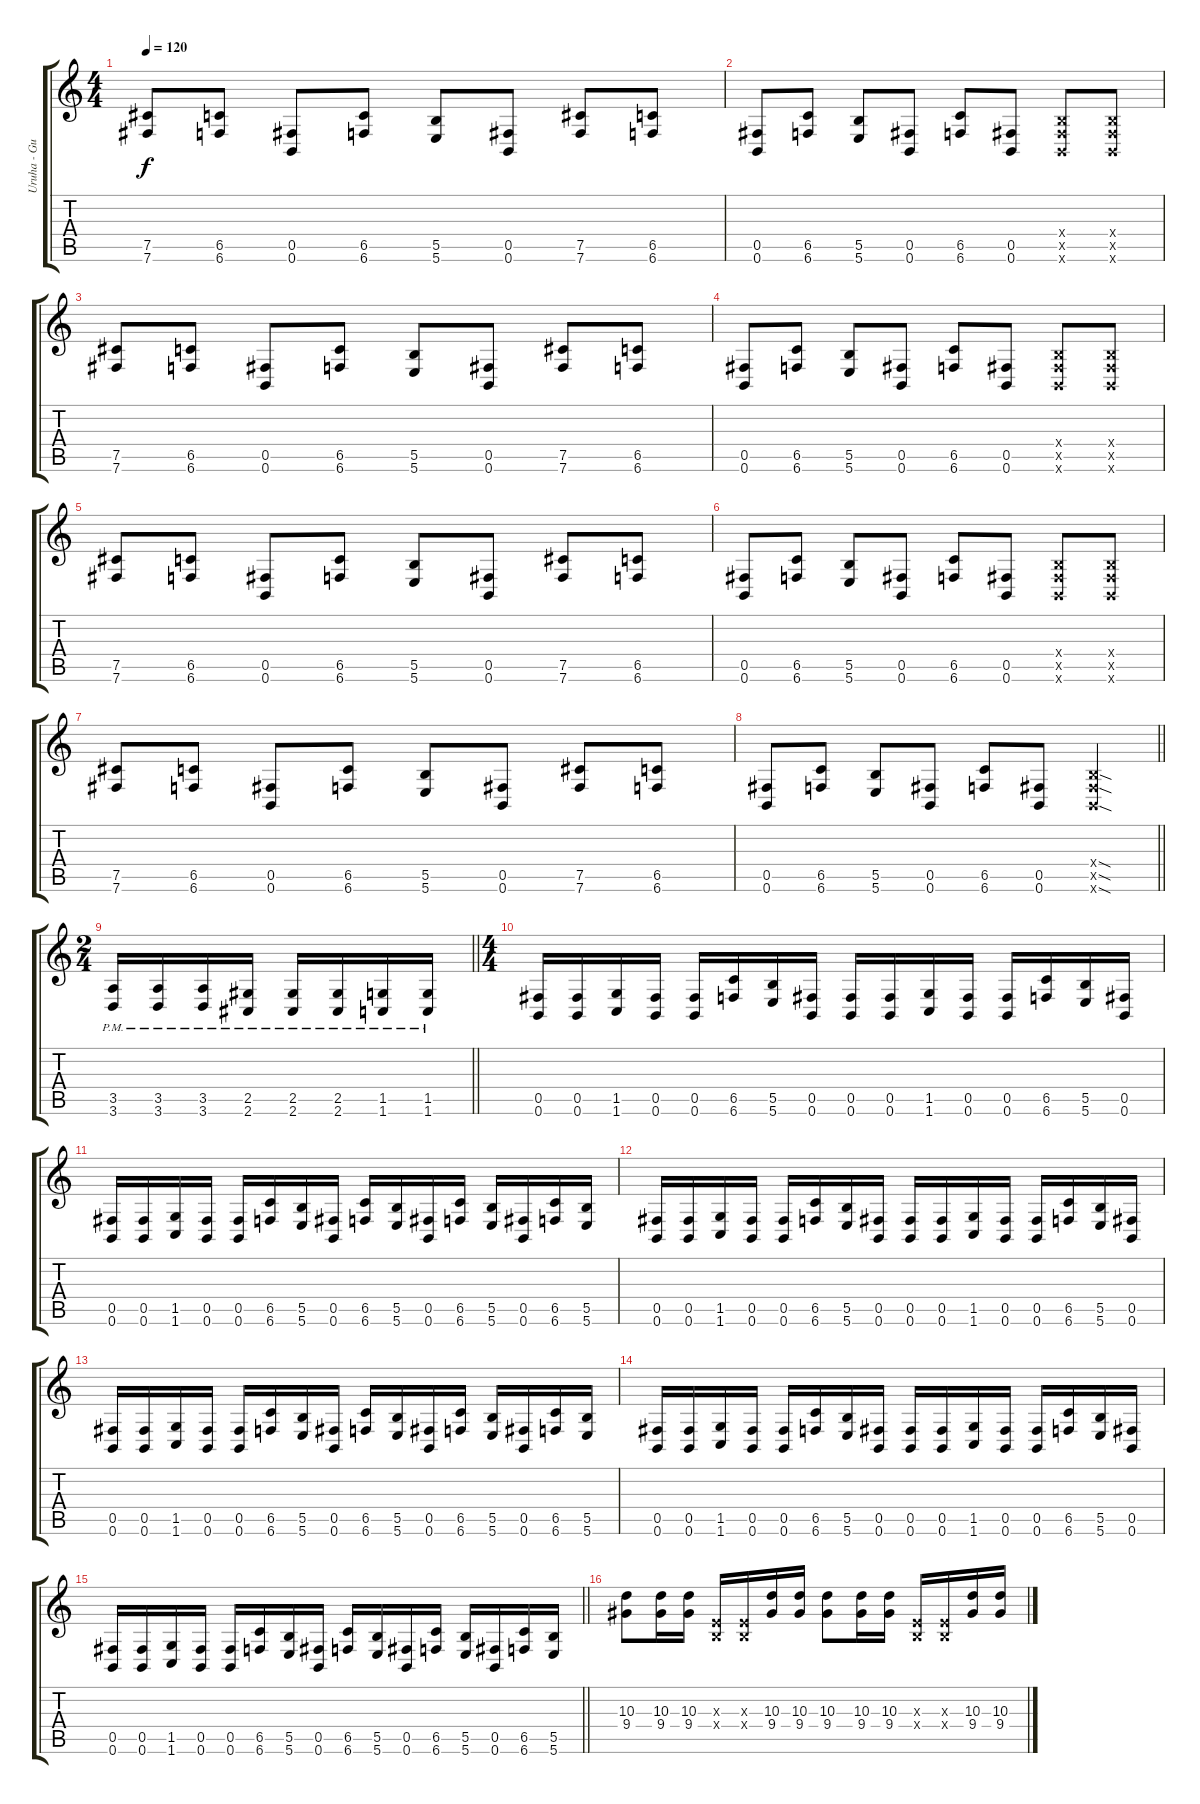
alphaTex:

\track ("Uruha - Guitar" "Uruha - Gu") {instrument overdrivenguitar}
\staff {score tabs}
\tuning (Db4 Ab3 E3 B2 Gb2 B1) {hide}
\ts (4 4)
\tempo 120
\clef g2
\ks c
(7.5 7.6).8{dy f} (6.5 6.6).8 (0.5 0.6).8 (6.5 6.6).8 (5.5 5.6).8 (0.5 0.6).8 (7.5 7.6).8 (6.5 6.6).8 |
(0.5 0.6).8 (6.5 6.6).8 (5.5 5.6).8 (0.5 0.6).8 (6.5 6.6).8 (0.5 0.6).8 (0.4{x} 0.5{x} 0.6{x}).8 (0.4{x} 0.5{x} 0.6{x}).8 |
(7.5 7.6).8 (6.5 6.6).8 (0.5 0.6).8 (6.5 6.6).8 (5.5 5.6).8 (0.5 0.6).8 (7.5 7.6).8 (6.5 6.6).8 |
(0.5 0.6).8 (6.5 6.6).8 (5.5 5.6).8 (0.5 0.6).8 (6.5 6.6).8 (0.5 0.6).8 (0.4{x} 0.5{x} 0.6{x}).8 (0.4{x} 0.5{x} 0.6{x}).8 |
(7.5 7.6).8 (6.5 6.6).8 (0.5 0.6).8 (6.5 6.6).8 (5.5 5.6).8 (0.5 0.6).8 (7.5 7.6).8 (6.5 6.6).8 |
(0.5 0.6).8 (6.5 6.6).8 (5.5 5.6).8 (0.5 0.6).8 (6.5 6.6).8 (0.5 0.6).8 (0.4{x} 0.5{x} 0.6{x}).8 (0.4{x} 0.5{x} 0.6{x}).8 |
(7.5 7.6).8 (6.5 6.6).8 (0.5 0.6).8 (6.5 6.6).8 (5.5 5.6).8 (0.5 0.6).8 (7.5 7.6).8 (6.5 6.6).8 |
\barLineRight lightlight
(0.5 0.6).8 (6.5 6.6).8 (5.5 5.6).8 (0.5 0.6).8 (6.5 6.6).8 (0.5 0.6).8 (0.4{sod x} 0.5{sod x} 0.6{sod x}).4 |
\ts (2 4)
\barLineRight lightlight
(3.5{pm} 3.6{pm}).16 (3.5{pm} 3.6{pm}).16 (3.5{pm} 3.6{pm}).16 (2.5{pm} 2.6{pm}).16 (2.5{pm} 2.6{pm}).16 (2.5{pm} 2.6{pm}).16 (1.5{pm} 1.6{pm}).16 (1.5{pm} 1.6{pm}).16 |
\ts (4 4)
(0.5 0.6).16 (0.5 0.6).16 (1.5 1.6).16 (0.5 0.6).16 (0.5 0.6).16 (6.5 6.6).16 (5.5 5.6).16 (0.5 0.6).16 (0.5 0.6).16 (0.5 0.6).16 (1.5 1.6).16 (0.5 0.6).16 (0.5 0.6).16 (6.5 6.6).16 (5.5 5.6).16 (0.5 0.6).16 |
(0.5 0.6).16 (0.5 0.6).16 (1.5 1.6).16 (0.5 0.6).16 (0.5 0.6).16 (6.5 6.6).16 (5.5 5.6).16 (0.5 0.6).16 (6.5 6.6).16 (5.5 5.6).16 (0.5 0.6).16 (6.5 6.6).16 (5.5 5.6).16 (0.5 0.6).16 (6.5 6.6).16 (5.5 5.6).16 |
(0.5 0.6).16 (0.5 0.6).16 (1.5 1.6).16 (0.5 0.6).16 (0.5 0.6).16 (6.5 6.6).16 (5.5 5.6).16 (0.5 0.6).16 (0.5 0.6).16 (0.5 0.6).16 (1.5 1.6).16 (0.5 0.6).16 (0.5 0.6).16 (6.5 6.6).16 (5.5 5.6).16 (0.5 0.6).16 |
(0.5 0.6).16 (0.5 0.6).16 (1.5 1.6).16 (0.5 0.6).16 (0.5 0.6).16 (6.5 6.6).16 (5.5 5.6).16 (0.5 0.6).16 (6.5 6.6).16 (5.5 5.6).16 (0.5 0.6).16 (6.5 6.6).16 (5.5 5.6).16 (0.5 0.6).16 (6.5 6.6).16 (5.5 5.6).16 |
(0.5 0.6).16 (0.5 0.6).16 (1.5 1.6).16 (0.5 0.6).16 (0.5 0.6).16 (6.5 6.6).16 (5.5 5.6).16 (0.5 0.6).16 (0.5 0.6).16 (0.5 0.6).16 (1.5 1.6).16 (0.5 0.6).16 (0.5 0.6).16 (6.5 6.6).16 (5.5 5.6).16 (0.5 0.6).16 |
\barLineRight lightlight
(0.5 0.6).16 (0.5 0.6).16 (1.5 1.6).16 (0.5 0.6).16 (0.5 0.6).16 (6.5 6.6).16 (5.5 5.6).16 (0.5 0.6).16 (6.5 6.6).16 (5.5 5.6).16 (0.5 0.6).16 (6.5 6.6).16 (5.5 5.6).16 (0.5 0.6).16 (6.5 6.6).16 (5.5 5.6).16 |
(10.3 9.4).8 (10.3 9.4).16 (10.3 9.4).16 (0.3{x} 0.4{x}).16 (0.3{x} 0.4{x}).16 (10.3 9.4).16 (10.3 9.4).16 (10.3 9.4).8 (10.3 9.4).16 (10.3 9.4).16 (0.3{x} 0.4{x}).16 (0.3{x} 0.4{x}).16 (10.3 9.4).16 (10.3 9.4).16
